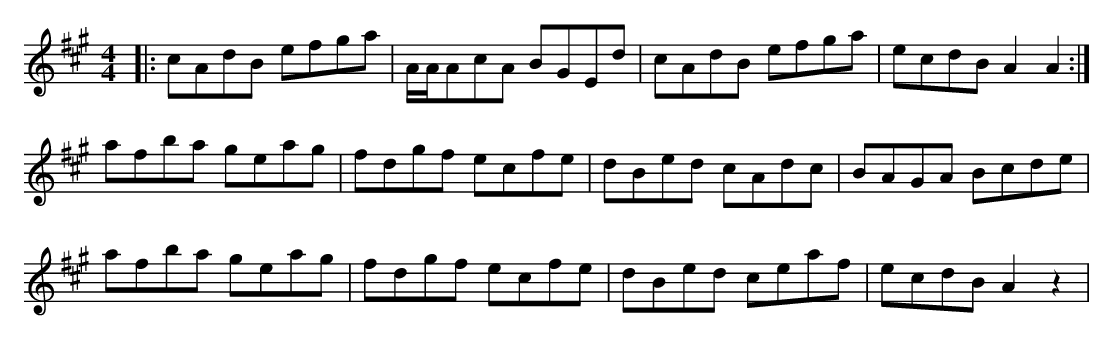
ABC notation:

X:1
M:4/4
K:A
|:cAdB efga|A/A/AcA BGEd|cAdB efga|ecdB A2A2:|
afba geag|fdgf ecfe|dBed cAdc|BAGA Bcde|
afba geag|fdgf ecfe|dBed ceaf|ecdB A2z2|
